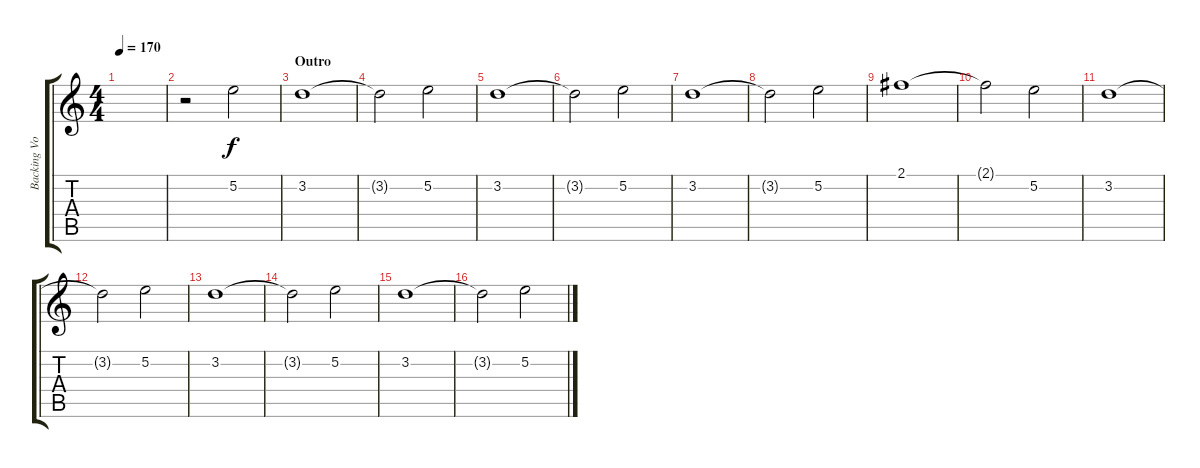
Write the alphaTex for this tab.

\track ("Backing Vocals" "Backing Vo") {instrument overdrivenguitar}
\staff {score tabs}
\tuning (E4 B3 G3 D3 A2 E2) {hide}
\ts (4 4)
\tempo 170
\clef g2
\ks c
|
r.2{volume 16} 5.2.2 |
\section ("" "Outro")
3.2.1 |
3.2{t}.2 5.2.2 |
3.2.1 |
3.2{t}.2 5.2.2 |
3.2.1 |
3.2{t}.2 5.2.2 |
2.1.1 |
2.1{t}.2 5.2.2 |
3.2.1 |
3.2{t}.2 5.2.2 |
3.2.1 |
3.2{t}.2 5.2.2 |
3.2.1 |
3.2{t}.2 5.2.2
